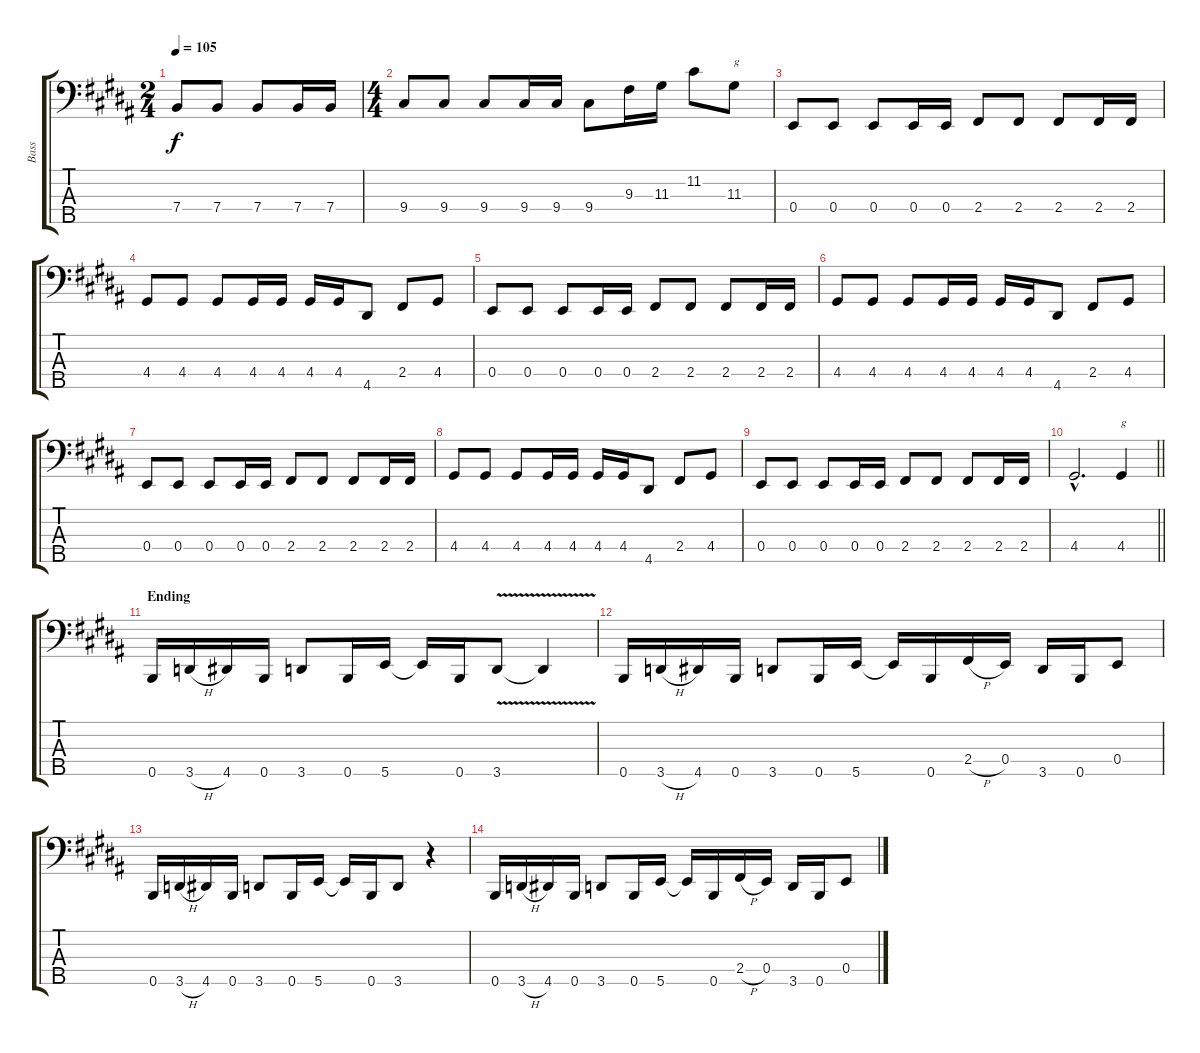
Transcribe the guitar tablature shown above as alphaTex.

\track ("Bass" "Bass") {instrument electricbassfinger}
\staff {score tabs}
\tuning (G2 D2 A1 E1 B0) {hide}
\ts (2 4)
\tempo 105
\clef f4
\ks g#minor
7.4.8{dy f} 7.4.8 7.4.8 7.4.16 7.4.16 |
\ts (4 4)
9.4.8 9.4.8 9.4.8 9.4.16 9.4.16 9.4.8 9.3.16 11.3.16 11.2.8 11.3.8{txt "g"} |
0.4.8 0.4.8 0.4.8 0.4.16 0.4.16 2.4.8 2.4.8 2.4.8 2.4.16 2.4.16 |
4.4.8 4.4.8 4.4.8 4.4.16 4.4.16 4.4.16 4.4.16 4.5.8 2.4.8 4.4.8 |
0.4.8 0.4.8 0.4.8 0.4.16 0.4.16 2.4.8 2.4.8 2.4.8 2.4.16 2.4.16 |
4.4.8 4.4.8 4.4.8 4.4.16 4.4.16 4.4.16 4.4.16 4.5.8 2.4.8 4.4.8 |
0.4.8 0.4.8 0.4.8 0.4.16 0.4.16 2.4.8 2.4.8 2.4.8 2.4.16 2.4.16 |
4.4.8 4.4.8 4.4.8 4.4.16 4.4.16 4.4.16 4.4.16 4.5.8 2.4.8 4.4.8 |
0.4.8 0.4.8 0.4.8 0.4.16 0.4.16 2.4.8 2.4.8 2.4.8 2.4.16 2.4.16 |
\barLineRight lightlight
4.4{hac}.2{d} 4.4.4{txt "g"} |
\section ("" "Ending")
0.5.16 3.5{h}.16 4.5.16 0.5.16 3.5.8 0.5.16 5.5.16 5.5{t}.16 0.5.16 3.5{v}.8 3.5{t}.4 |
0.5.16 3.5{h}.16 4.5.16 0.5.16 3.5.8 0.5.16 5.5.16 5.5{t}.16 0.5.16 2.4{h}.16 0.4.16 3.5.16 0.5.16 0.4.8 |
0.5.16 3.5{h}.16 4.5.16 0.5.16 3.5.8 0.5.16 5.5.16 5.5{t}.16 0.5.16 3.5.8 r.4 |
0.5.16 3.5{h}.16 4.5.16 0.5.16 3.5.8 0.5.16 5.5.16 5.5{t}.16 0.5.16 2.4{h}.16 0.4.16 3.5.16 0.5.16 0.4.8
